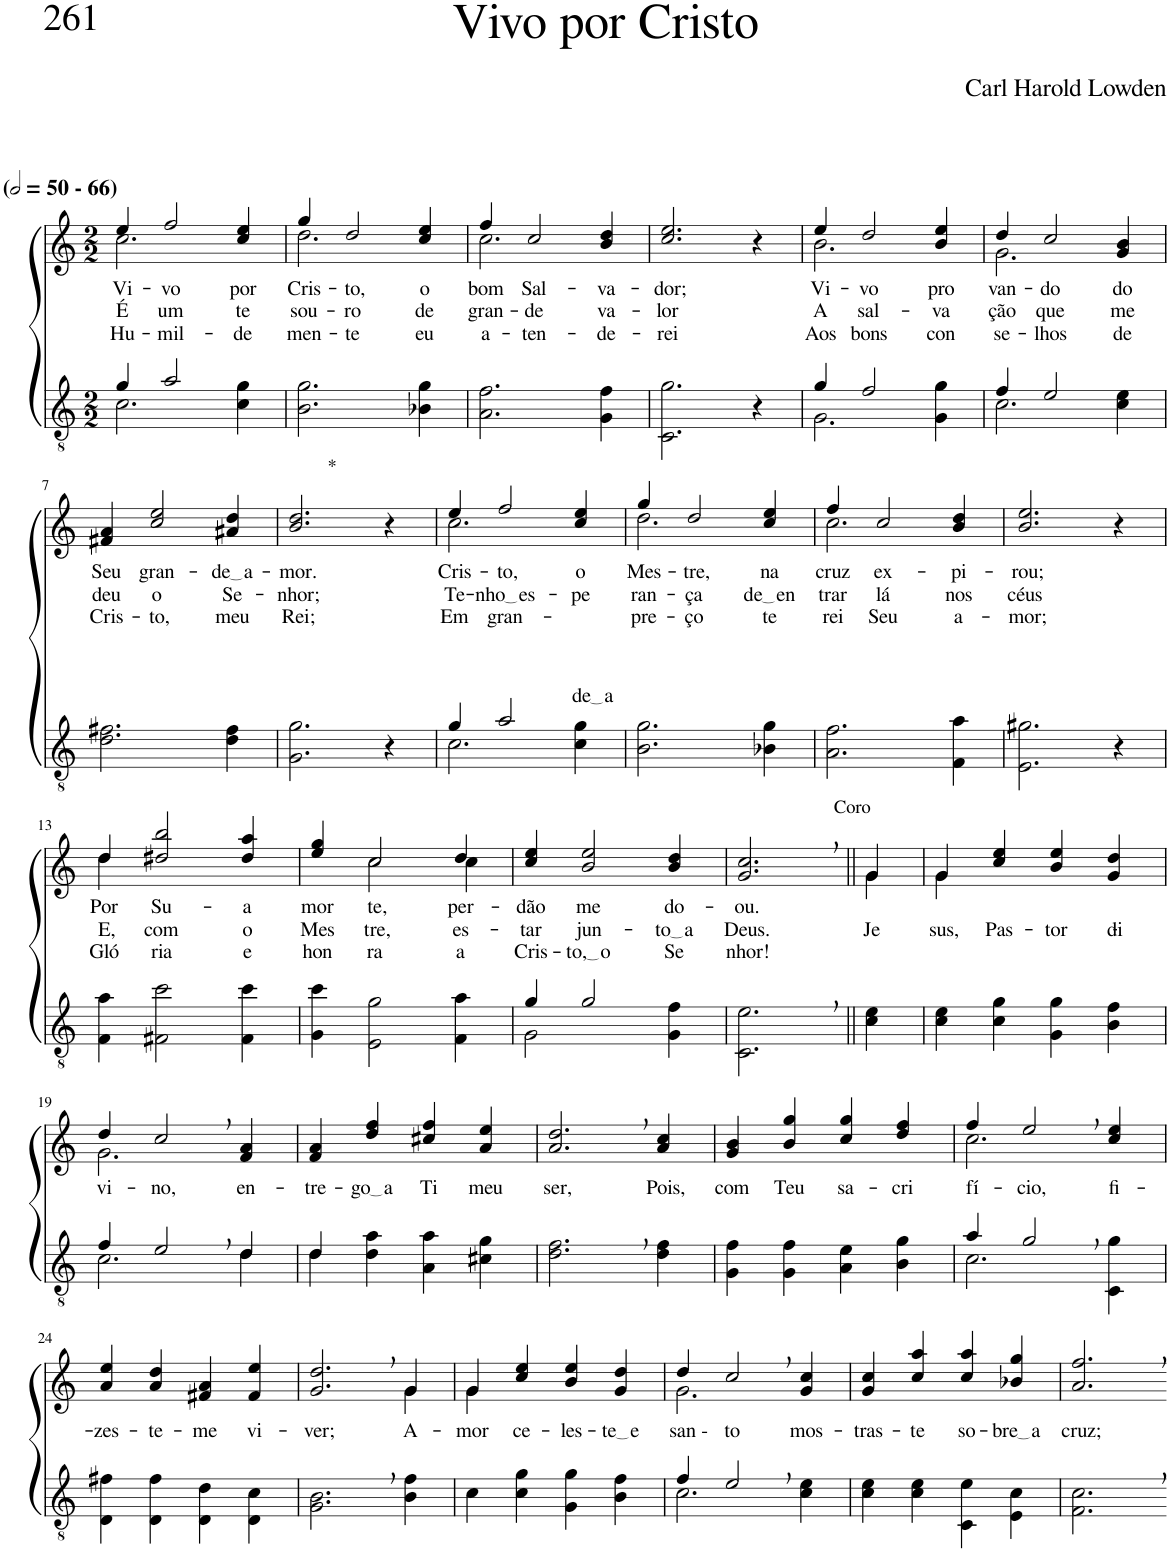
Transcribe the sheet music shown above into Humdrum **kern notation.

**kern	**kern	**text	**text	**text
*part2	*part1	*part1	*part1	*part1
*staff2	*staff1	*staff1	*staff1	*staff1
*I"Parte III e IV	*I"Parte I e II	*	*	*
*clefGv2	*clefG2	*	*	*
*Trd4c7	*Trd4c7	*	*	*
*k[]	*k[]	*	*	*
*M2/2	*M2/2	*	*	*
*MM100	*MM100	*	*	*
=1	=1	=1	=1	=1
*^	*^	*	*	*
!	!	!LO:TX:a:B:t=(	!	!	!	!
!	!	!LO:TX:a:B:t=- 66)	!	!	!	!
!	!	!	!	!LO:LY:b	!LO:LY:b	!LO:LY:b
4g/	2.c\	4ee/	2.cc\	Vi-	É	Hu-
!	!	!	!	!LO:LY:b	!LO:LY:b	!LO:LY:b
2a/	.	2ff/	.	-vo	um	-mil-
!	!	!	!	!LO:LY:b	!LO:LY:b	!LO:LY:b
4ryy	4c\ 4g\	4cc/ 4ee/	4ryy	por	te-	-de-
=2	=2	=2	=2	=2	=2	=2
!	!	!	!	!LO:LY:b	!LO:LY:b	!LO:LY:b
*v	*v	*	*	*	*	*
2.B\ 2.g\	4gg/	2.dd\	Cris-	-sou-	-men-
!	!	!	!LO:LY:b	!LO:LY:b	!LO:LY:b
.	2dd/	.	-to,	ro	-te
!	!	!	!LO:LY:b	!LO:LY:b	!LO:LY:b
4B-X\ 4g\	4cc/ 4ee/	4ryy	o	de	eu
=3	=3	=3	=3	=3	=3
!	!	!	!LO:LY:b	!LO:LY:b	!LO:LY:b
2.A\ 2.f\	4ff/	2.cc\	bom	-gran-	a-
!	!	!	!LO:LY:b	!LO:LY:b	!LO:LY:b
.	2cc/	.	Sal-	-de	-ten-
!	!	!	!LO:LY:b	!LO:LY:b	!LO:LY:b
4G\ 4f\	4b/ 4dd/	4ryy	-va-	va-	-de-
=4	=4	=4	=4	=4	=4
!	!	!	!LO:LY:b	!LO:LY:b	!LO:LY:b
*	*v	*v	*	*	*
2.C\ 2.g\	2.cc/ 2.ee/	-dor;	-lor	-rei
4r	4r	.	.	.
=5	=5	=5	=5	=5
*^	*^	*	*	*
!	!	!	!	!LO:LY:b	!LO:LY:b	!LO:LY:b
4g/	2.G\	4ee/	2.b\	-Vi-	A	Aos
!	!	!	!	!LO:LY:b	!LO:LY:b	!LO:LY:b
2f/	.	2dd/	.	-vo	sal-	bons
!	!	!	!	!LO:LY:b	!LO:LY:b	!LO:LY:b
4ryy	4G\ 4g\	4b/ 4ee/	4ryy	pro-	-va-	con-
=6	=6	=6	=6	=6	=6	=6
!	!	!	!	!LO:LY:b	!LO:LY:b	!LO:LY:b
4f/	2.c\	4dd/	2.g\	-van-	-ção	-se-
!	!	!	!	!LO:LY:b	!LO:LY:b	!LO:LY:b
2e/	.	2cc/	.	-do	que	-lhos
!	!	!	!	!LO:LY:b	!LO:LY:b	!LO:LY:b
4ryy	4c\ 4e\	4g/ 4b/	4ryy	do	me	de
!!LO:LB:g=z
=7	=7	=7	=7	=7	=7	=7
!	!	!	!	!LO:LY:b	!LO:LY:b	!LO:LY:b
*v	*v	*	*	*	*	*
*	*v	*v	*	*	*
2.d\ 2.f#X\	4f#X/ 4a/	Seu	deu	Cris-
!	!	!LO:LY:b	!LO:LY:b	!LO:LY:b
.	2cc/ 2ee/	gran-	o	-to,
!	!	!LO:LY:b	!LO:LY:b	!LO:LY:b
4d\ 4f#\	4a#X/ 4dd/	de a	Se-	meu
=8	=8	=8	=8	=8
!	!LO:TX:a:t=*	!	!	!
!	!	!LO:LY:b	!LO:LY:b	!LO:LY:b
2.G\ 2.g\	2.b/ 2.dd/	-mor.	-nhor;	Rei;
4r	4r	.	.	.
=9	=9	=9	=9	=9
*^	*^	*	*	*
!	!	!	!	!LO:LY:b	!LO:LY:b	!LO:LY:b
4g/	2.c\	4ee/	2.cc\	Cris-	Te-	Em
!	!	!	!	!LO:LY:b	!LO:LY:b	!LO:LY:b
2a/	.	2ff/	.	to,	nho es	gran-
!	!	!	!	!LO:LY:b	!LO:LY:b	!LO:LY:b
4ryy	4c\ 4g\	4cc/ 4ee/	4ryy	o	-pe-	de a
=10	=10	=10	=10	=10	=10	=10
!	!	!	!	!LO:LY:b	!LO:LY:b	!LO:LY:b
*v	*v	*	*	*	*	*
2.B\ 2.g\	4gg/	2.dd\	-Mes-	-ran-	pre-
!	!	!	!LO:LY:b	!LO:LY:b	!LO:LY:b
.	2dd/	.	-tre,	-ça	-ço
!	!	!	!LO:LY:b	!LO:LY:b	!LO:LY:b
4B-X\ 4g\	4cc/ 4ee/	4ryy	na	de en	te-
=11	=11	=11	=11	=11	=11
!	!	!	!LO:LY:b	!LO:LY:b	!LO:LY:b
2.A\ 2.f\	4ff/	2.cc\	cruz	trar	-rei
!	!	!	!LO:LY:b	!LO:LY:b	!LO:LY:b
.	2cc/	.	ex-	lá	Seu
!	!	!	!LO:LY:b	!LO:LY:b	!LO:LY:b
4F\ 4a\	4b/ 4dd/	4ryy	-pi-	nos	a-
=12	=12	=12	=12	=12	=12
!	!	!	!LO:LY:b	!LO:LY:b	!LO:LY:b
*	*v	*v	*	*	*
2.E\ 2.g#X\	2.b/ 2.ee/	-rou;	céus	-mor;
4r	4r	.	.	.
!!LO:LB:g=z
=13	=13	=13	=13	=13
*	*^	*	*	*
!	!	!	!LO:LY:b	!LO:LY:b	!LO:LY:b
4F\ 4a\	4dd/	4dd\	Por	E,	Gló-
!	!	!	!LO:LY:b	!LO:LY:b	!LO:LY:b
2F#X\ 2cc\	2dd#X/ 2bb/	2.ryy	Su-	com	ria
!	!	!	!LO:LY:b	!LO:LY:b	!LO:LY:b
4F#\ 4cc\	4dd#/ 4aa/	.	-a	o	e
=14	=14	=14	=14	=14	=14
!	!	!	!LO:LY:b	!LO:LY:b	!LO:LY:b
4G\ 4cc\	4ee/ 4gg/	4ryy	mor-	Mes-	hon-
!	!	!	!LO:LY:b	!LO:LY:b	!LO:LY:b
2E\ 2g\	2cc/	2cc\	-te,	tre,	-ra
!	!	!	!LO:LY:b	!LO:LY:b	!LO:LY:b
4F\ 4a\	4dd/	4cc\	per-	es-	a
=15	=15	=15	=15	=15	=15
*^	*	*	*	*	*
!	!	!	!	!LO:LY:b	!LO:LY:b	!LO:LY:b
*	*	*v	*v	*	*	*
4g/	2G\	4cc/ 4ee/	dão	tar	Cris-
!	!	!	!LO:LY:b	!LO:LY:b	!LO:LY:b
2g/	.	2b/ 2ee/	me	jun-	to, o
.	2ryy	.	.	.	.
!	!	!	!LO:LY:b	!LO:LY:b	!LO:LY:b
4G\ 4f\	.	4b/ 4dd/	do-	to a	Se
*v	*v	*	*	*	*
=16	=16	=16	=16	=16
!	!	!LO:LY:b	!LO:LY:b	!LO:LY:b
2.C\, 2.e\,	2.g/, 2.cc/,	-ou.	Deus.	nhor!
=17||	=17||	=17||	=17||	=17||
!	!LO:TX:a:t=Coro	!	!	!
!	!	!	!LO:LY:b	!
*	*^	*	*	*
4c\ 4e\	4g\	4g/	.	Je-	.
=18	=18	=18	=18	=18	=18
!	!	!	!	!LO:LY:b	!
4c\ 4e\	4g/	4g\	.	sus,	.
!	!	!	!	!LO:LY:b	!
4c\ 4g\	4cc/ 4ee/	2.ryy	.	Pas-	.
!	!	!	!	!LO:LY:b	!
4G\ 4g\	4b/ 4ee/	.	.	-tor	.
!	!	!	!	!LO:LY:b	!
4B\ 4f\	4g/ 4dd/	.	.	di-	.
!!LO:LB:g=z	!!
=19	=19	=19	=19	=19	=19
*^	*	*	*	*	*
!	!	!	!	!LO:LY:b	!	!
4f/	2.c\	4dd/	2.g\	vi-	.	.
!	!	!	!	!LO:LY:b	!	!
2e,/	.	2cc,/	.	-no,	.	.
!	!	!	!	!LO:LY:b	!	!
4d/	4d\	4f/ 4a/	4ryy	en-	.	.
=20	=20	=20	=20	=20	=20	=20
!	!	!	!	!LO:LY:b	!	!
*	*	*v	*v	*	*	*
4d\	4d/	4f/ 4a/	-tre-	.	.
!	!	!	!LO:LY:b	!	!
4d\ 4a\	2.ryy	4dd/ 4ff/	go a	.	.
!	!	!	!LO:LY:b	!	!
4A\ 4a\	.	4cc#X/ 4ff/	Ti	.	.
!	!	!	!LO:LY:b	!	!
4c#X\ 4g\	.	4a/ 4ee/	meu	.	.
*v	*v	*	*	*	*
=21	=21	=21	=21	=21
!	!	!LO:LY:b	!	!
2.d\, 2.f\,	2.a/, 2.dd/,	ser,	.	.
!	!	!LO:LY:b	!	!
4d\ 4f\	4a/ 4cc/	Pois,	.	.
=22	=22	=22	=22	=22
!	!	!LO:LY:b	!	!
4G\ 4f\	4g/ 4b/	com	.	.
!	!	!LO:LY:b	!	!
4G\ 4f\	4b/ 4gg/	Teu	.	.
!	!	!LO:LY:b	!	!
4A\ 4e\	4cc/ 4gg/	sa-	.	.
!	!	!LO:LY:b	!	!
4B\ 4g\	4dd/ 4ff/	-cri-	.	.
=23	=23	=23	=23	=23
*^	*^	*	*	*
!	!	!	!	!LO:LY:b	!	!
4a/	2.c\	4ff/	2.cc\	fí-	.	.
!	!	!	!	!LO:LY:b	!	!
2g,/	.	2ee,/	.	cio,	.	.
!	!	!	!	!LO:LY:b	!	!
4ryy	4C\ 4g\	4cc/ 4ee/	4ryy	fi-	.	.
!!LO:LB:g=z
=24	=24	=24	=24	=24	=24	=24
!	!	!	!	!LO:LY:b	!	!
*v	*v	*	*	*	*	*
*	*v	*v	*	*	*
4D\ 4f#X\	4a/ 4ee/	-zes-	.	.
!	!	!LO:LY:b	!	!
4D\ 4f#\	4a/ 4dd/	-te-	.	.
!	!	!LO:LY:b	!	!
4D\ 4d\	4f#X/ 4a/	-me	.	.
!	!	!LO:LY:b	!	!
4D\ 4c\	4f#/ 4ee/	vi-	.	.
=25	=25	=25	=25	=25
!	!	!LO:LY:b	!	!
*	*^	*	*	*
2.G\, 2.B\,	2.g/, 2.dd/,	2.ryy	-ver;	.	.
!	!	!	!LO:LY:b	!	!
4B\ 4f\	4g/	4g\	-A-	.	.
=26	=26	=26	=26	=26	=26
!	!	!	!LO:LY:b	!	!
4c\	4g/	4g\	-mor	.	.
!	!	!	!LO:LY:b	!	!
4c\ 4g\	4cc/ 4ee/	2.ryy	ce-	.	.
!	!	!	!LO:LY:b	!	!
4G\ 4g\	4b/ 4ee/	.	-les-	.	.
!	!	!	!LO:LY:b	!	!
4B\ 4f\	4g/ 4dd/	.	te e	.	.
=27	=27	=27	=27	=27	=27
*^	*	*	*	*	*
!	!	!	!	!LO:LY:b	!	!
4f/	2.c\	4dd/	2.g\	san -	.	.
!	!	!	!	!LO:LY:b	!	!
2e,/	.	2cc,/	.	to	.	.
!	!	!	!	!LO:LY:b	!	!
4ryy	4c\ 4e\	4g/ 4cc/	4ryy	mos-	.	.
=28	=28	=28	=28	=28	=28	=28
!	!	!	!	!LO:LY:b	!	!
*v	*v	*	*	*	*	*
*	*v	*v	*	*	*
4c\ 4e\	4g/ 4cc/	-tras-	.	.
!	!	!LO:LY:b	!	!
4c\ 4e\	4cc/ 4aa/	-te	.	.
!	!	!LO:LY:b	!	!
4C\ 4e\	4cc/ 4aa/	so-	.	.
!	!	!LO:LY:b	!	!
4E\ 4c\	4b-X/ 4gg/	bre a	.	.
=29	=29	=29	=29	=29
!	!	!LO:LY:b	!	!
2.F\, 2.c\,	2.a/, 2.ff/,	cruz;	.	.
=-	=-	=-	=-	=-
*-	*-	*-	*-	*-
